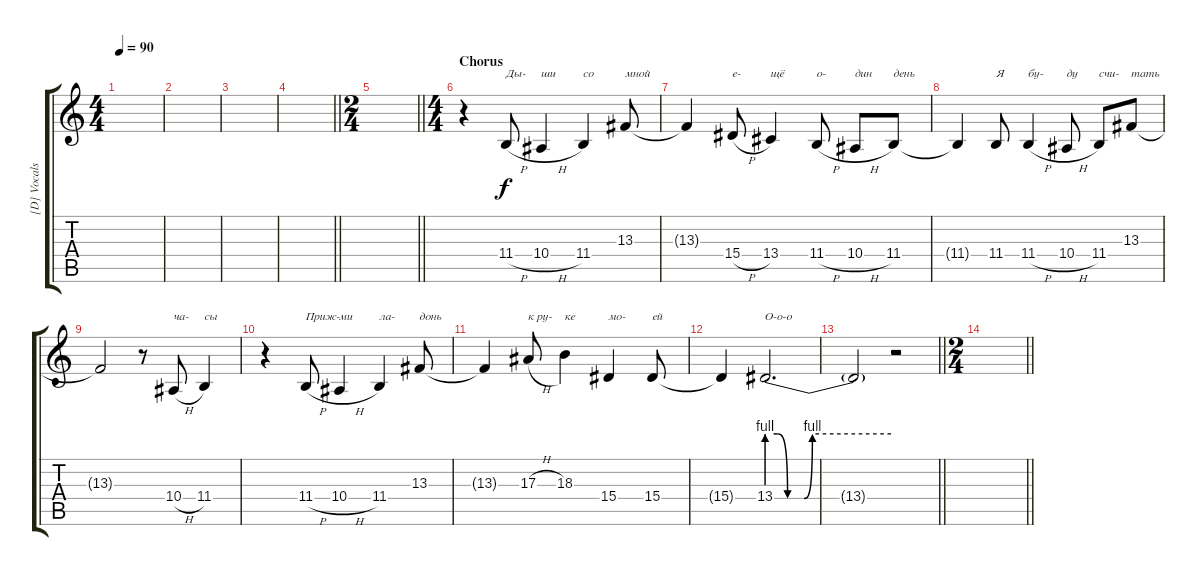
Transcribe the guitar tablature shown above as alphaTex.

\track ("[D] Vocals (Denver)" "[D] Vocals") {instrument bassoon}
\staff {score tabs}
\tuning (D4 A3 F3 C3 G2 D2) {hide}
\ts (4 4)
\tempo 90
\clef g2
\ks c
|
|
|
\barLineRight lightlight
|
\ts (2 4)
\barLineRight lightlight
|
\ts (4 4)
\section ("" "Chorus")
r.4 11.4{h}.8{txt "Ды-"} 10.4{h}.4{txt "ши"} 11.4.4{txt "со"} 13.3.8{txt "мной"} |
13.3{t}.4 15.4{h}.8{txt "е-"} 13.4.4{txt "щё"} 11.4{h}.8{txt "о-"} 10.4{h}.8{txt "дин"} 11.4.8{txt "день"} |
11.4{t}.4 11.4.8{txt "Я"} 11.4{h}.4{txt "бу-"} 10.4{h}.8{txt "ду"} 11.4.8{txt "счи-"} 13.3.8{txt "тать"} |
13.3{t}.2 r.8 10.4{h}.8{txt "ча-"} 11.4.4{txt "сы"} |
r.4 11.4{h}.8{txt "Приж-"} 10.4{h}.4{txt "ми"} 11.4.4{txt "ла-"} 13.3.8{txt "донь"} |
13.3{t}.4 17.3{h}.8{txt "к ру-"} 18.3.4{txt "ке"} 15.4.4{txt "мо-"} 15.4.8{txt "ей"} |
15.4{t}.4 13.4{be (custom 0 4 5 4 10 0 18 0 22 4 60 4)}.2{d txt "О-о-о"} |
\barLineRight lightlight
13.4{t}.2 r.2 |
\ts (2 4)
\barLineRight lightlight
